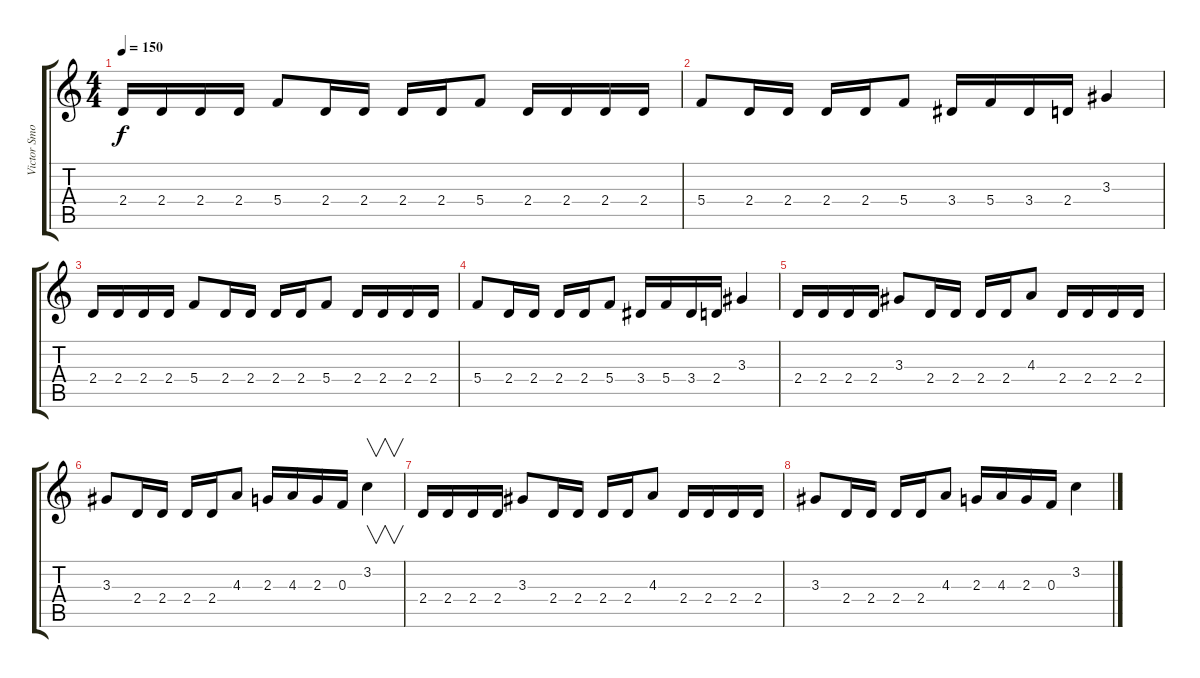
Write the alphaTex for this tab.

\track ("Victor Smolski" "Victor Smo") {instrument distortionguitar}
\staff {score tabs}
\tuning (D4 A3 F3 C3 G2 D2) {hide}
\ts (4 4)
\tempo 150
\clef g2
\ks c
2.4.16{dy f} 2.4.16 2.4.16 2.4.16 5.4.8 2.4.16 2.4.16 2.4.16 2.4.16 5.4.8 2.4.16 2.4.16 2.4.16 2.4.16 |
5.4.8 2.4.16 2.4.16 2.4.16 2.4.16 5.4.8 3.4.16 5.4.16 3.4.16 2.4.16 3.3.4 |
2.4.16 2.4.16 2.4.16 2.4.16 5.4.8 2.4.16 2.4.16 2.4.16 2.4.16 5.4.8 2.4.16 2.4.16 2.4.16 2.4.16 |
5.4.8 2.4.16 2.4.16 2.4.16 2.4.16 5.4.8 3.4.16 5.4.16 3.4.16 2.4.16 3.3.4 |
2.4.16 2.4.16 2.4.16 2.4.16 3.3.8 2.4.16 2.4.16 2.4.16 2.4.16 4.3.8 2.4.16 2.4.16 2.4.16 2.4.16 |
3.3.8 2.4.16 2.4.16 2.4.16 2.4.16 4.3.8 2.3.16 4.3.16 2.3.16 0.3.16 3.2.4{v instrument guitarharmonics} |
2.4.16{instrument distortionguitar} 2.4.16 2.4.16 2.4.16 3.3.8 2.4.16 2.4.16 2.4.16 2.4.16 4.3.8 2.4.16 2.4.16 2.4.16 2.4.16 |
3.3.8 2.4.16 2.4.16 2.4.16 2.4.16 4.3.8 2.3.16 4.3.16 2.3.16 0.3.16 3.2.4
